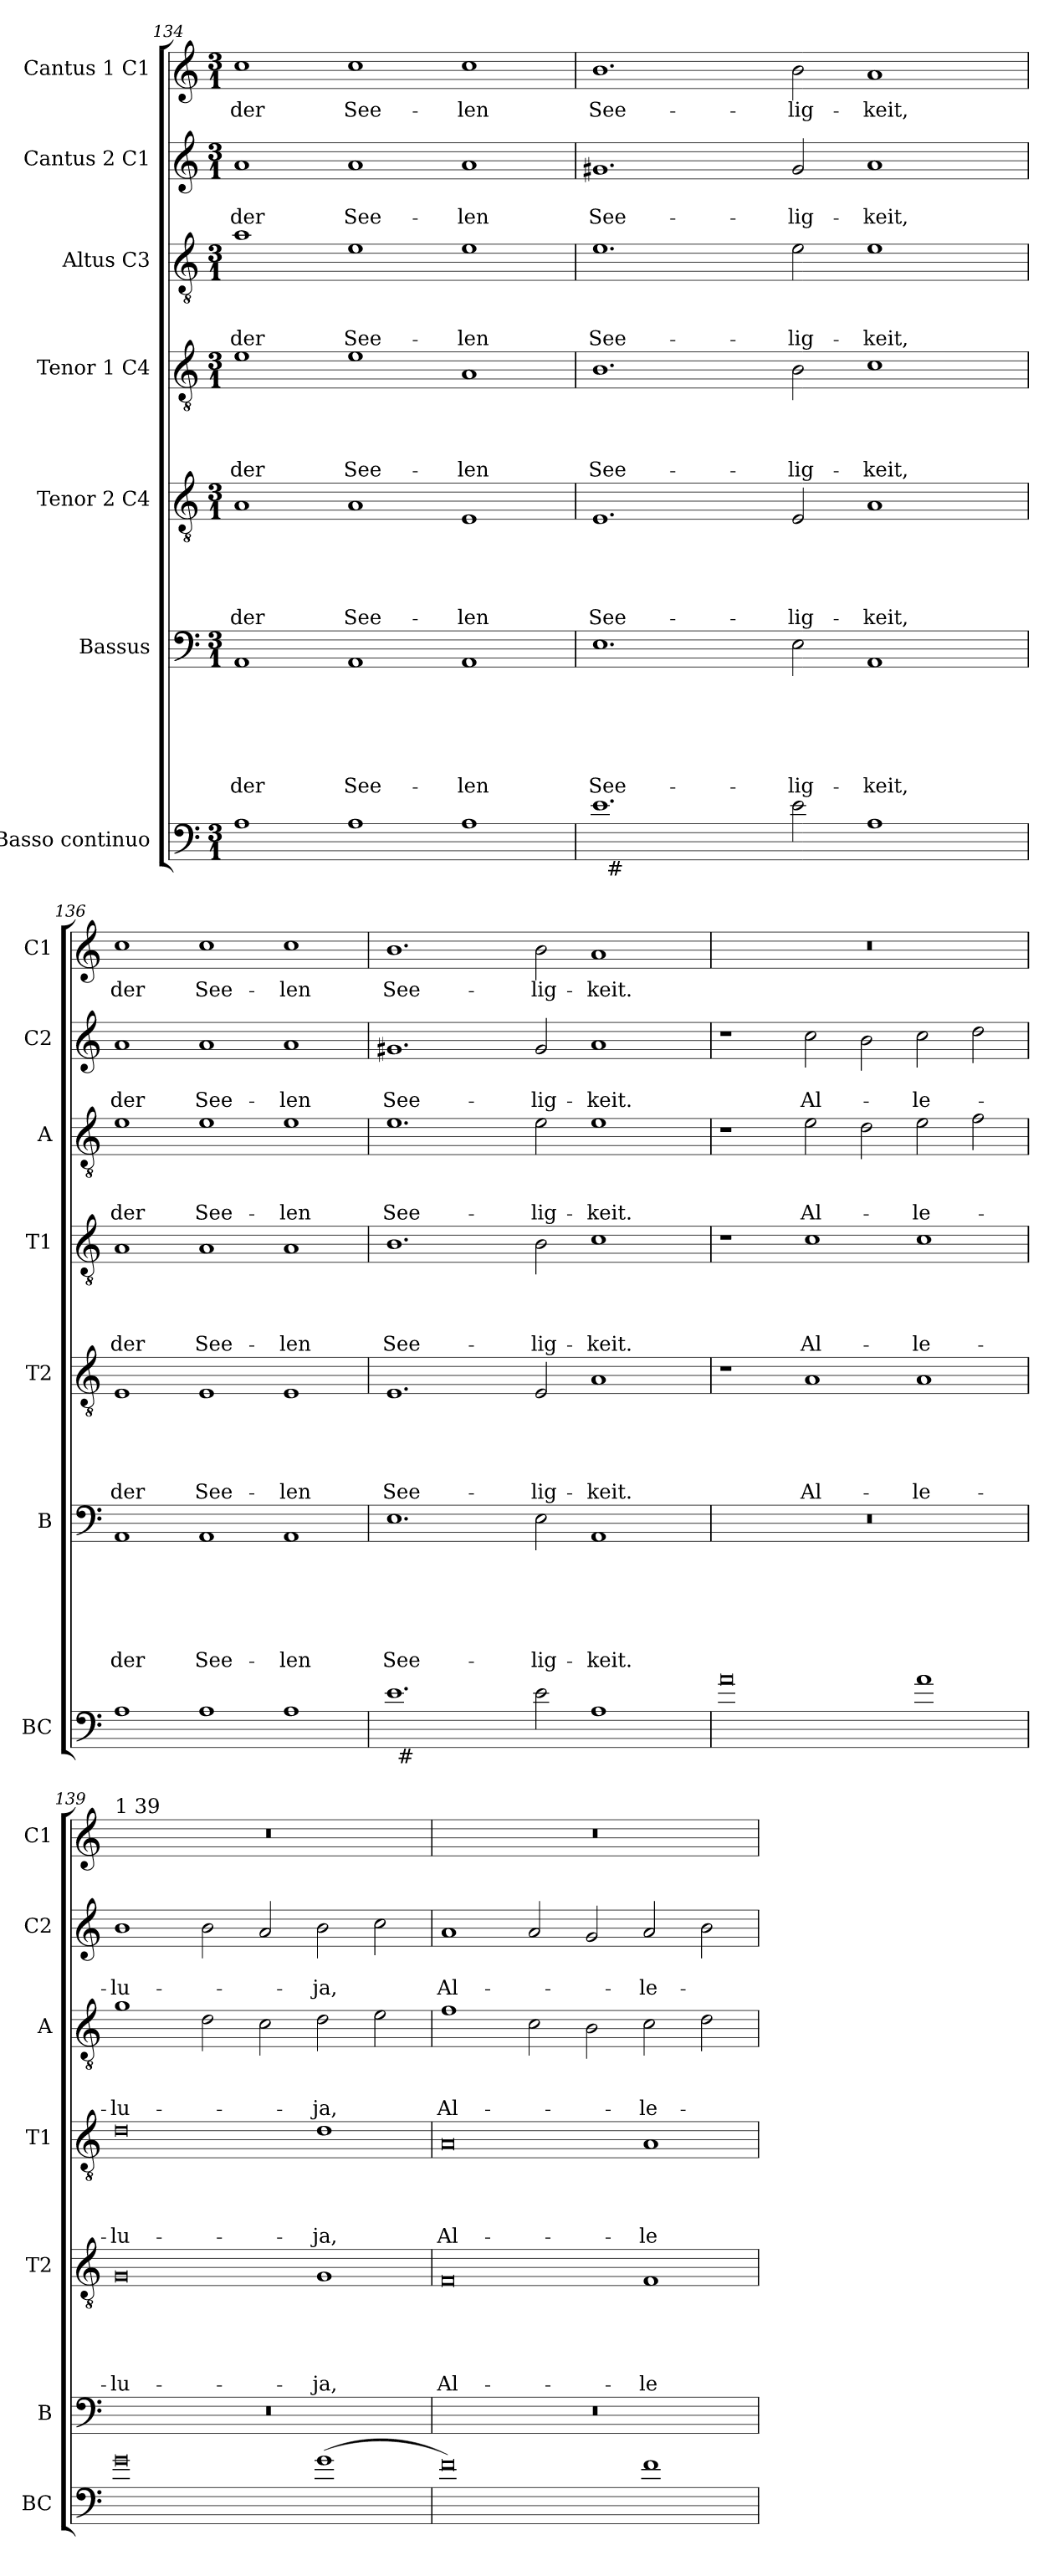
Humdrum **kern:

**kern	**kern	**text	**text	**text	**text	**text	**text	**kern	**text	**text	**text	**text	**text	**kern	**text	**text	**text	**text	**kern	**text	**text	**text	**kern	**text	**text	**kern	**text
*part7	*part6	*part6	*part6	*part6	*part6	*part6	*part6	*part5	*part5	*part5	*part5	*part5	*part5	*part4	*part4	*part4	*part4	*part4	*part3	*part3	*part3	*part3	*part2	*part2	*part2	*part1	*part1
*staff7	*staff6	*staff6	*staff6	*staff6	*staff6	*staff6	*staff6	*staff5	*staff5	*staff5	*staff5	*staff5	*staff5	*staff4	*staff4	*staff4	*staff4	*staff4	*staff3	*staff3	*staff3	*staff3	*staff2	*staff2	*staff2	*staff1	*staff1
*I"Basso continuo	*I"Bassus	*	*	*	*	*	*	*I"Tenor 2 C4	*	*	*	*	*	*I"Tenor 1 C4	*	*	*	*	*I"Altus C3	*	*	*	*I"Cantus 2 C1	*	*	*I"Cantus 1 C1	*
*I'BC	*I'B	*	*	*	*	*	*	*I'T2	*	*	*	*	*	*I'T1	*	*	*	*	*I'A	*	*	*	*I'C2	*	*	*I'C1	*
*clefF4	*clefF4	*	*	*	*	*	*	*clefGv2	*	*	*	*	*	*clefGv2	*	*	*	*	*clefGv2	*	*	*	*clefG2	*	*	*clefG2	*
*ITrd7c12	*	*	*	*	*	*	*	*	*	*	*	*	*	*	*	*	*	*	*	*	*	*	*	*	*	*	*
*k[]	*k[]	*	*	*	*	*	*	*k[]	*	*	*	*	*	*k[]	*	*	*	*	*k[]	*	*	*	*k[]	*	*	*k[]	*
*C:	*C:	*	*	*	*	*	*	*C:	*	*	*	*	*	*C:	*	*	*	*	*C:	*	*	*	*C:	*	*	*C:	*
*M3/1	*M3/1	*	*	*	*	*	*	*M3/1	*	*	*	*	*	*M3/1	*	*	*	*	*M3/1	*	*	*	*M3/1	*	*	*M3/1	*
=134	=134	=134	=134	=134	=134	=134	=134	=134	=134	=134	=134	=134	=134	=134	=134	=134	=134	=134	=134	=134	=134	=134	=134	=134	=134	=134	=134
!	!	!	!	!	!	!	!LO:LY:b	!	!	!	!	!	!LO:LY:b	!	!	!	!	!LO:LY:b	!	!	!	!LO:LY:b	!	!	!LO:LY:b	!	!LO:LY:b
1AA	1AA	.	.	.	.	.	der	1A	.	.	.	.	der	1e	.	.	.	der	1a	.	.	der	1a	.	der	1cc	der
!	!	!	!	!	!	!	!LO:LY:b	!	!	!	!	!	!LO:LY:b	!	!	!	!	!LO:LY:b	!	!	!	!LO:LY:b	!	!	!LO:LY:b	!	!LO:LY:b
1AA	1AA	.	.	.	.	.	See-	1A	.	.	.	.	See-	1e	.	.	.	See-	1e	.	.	See-	1a	.	See-	1cc	See-
!	!	!	!	!	!	!	!LO:LY:b	!	!	!	!	!	!LO:LY:b	!	!	!	!	!LO:LY:b	!	!	!	!LO:LY:b	!	!	!LO:LY:b	!	!LO:LY:b
1AA	1AA	.	.	.	.	.	-len	1E	.	.	.	.	-len	1A	.	.	.	-len	1e	.	.	-len	1a	.	-len	1cc	-len
=135	=135	=135	=135	=135	=135	=135	=135	=135	=135	=135	=135	=135	=135	=135	=135	=135	=135	=135	=135	=135	=135	=135	=135	=135	=135	=135	=135
!	!	!	!	!	!	!	!LO:LY:b	!	!	!	!	!	!LO:LY:b	!	!	!	!	!LO:LY:b	!	!	!	!LO:LY:b	!	!	!LO:LY:b	!	!LO:LY:b
*^	*	*	*	*	*	*	*	*	*	*	*	*	*	*	*	*	*	*	*	*	*	*	*	*	*	*	*
1.E	32ryy	1.E	.	.	.	.	.	See-	1.E	.	.	.	.	See-	1.B	.	.	.	See-	1.e	.	.	See-	1.g#X	.	See-	1.b	See-
!	!LO:TX:b:t=#	!	!	!	!	!	!	!	!	!	!	!	!	!	!	!	!	!	!	!	!	!	!	!	!	!	!	!
.	1ryy	.	.	.	.	.	.	.	.	.	.	.	.	.	.	.	.	.	.	.	.	.	.	.	.	.	.	.
.	1ryy	.	.	.	.	.	.	.	.	.	.	.	.	.	.	.	.	.	.	.	.	.	.	.	.	.	.	.
!	!	!	!	!	!	!	!	!LO:LY:b	!	!	!	!	!	!LO:LY:b	!	!	!	!	!LO:LY:b	!	!	!	!LO:LY:b	!	!	!LO:LY:b	!	!LO:LY:b
2E\	.	2E\	.	.	.	.	.	-lig-	2E/	.	.	.	.	-lig-	2B\	.	.	.	-lig-	2e\	.	.	-lig-	2g#/	.	-lig-	2b\	-lig-
!	!	!	!	!	!	!	!	!LO:LY:b:rj	!	!	!	!	!	!LO:LY:b:rj	!	!	!	!	!LO:LY:b:rj	!	!	!	!LO:LY:b:rj	!	!	!LO:LY:b:rj	!	!LO:LY:b:rj
1AA	.	1AA	.	.	.	.	.	-keit,	1A	.	.	.	.	-keit,	1c	.	.	.	-keit,	1e	.	.	-keit,	1a	.	-keit,	1a	-keit,
.	2ryy	.	.	.	.	.	.	.	.	.	.	.	.	.	.	.	.	.	.	.	.	.	.	.	.	.	.	.
.	4...ryy	.	.	.	.	.	.	.	.	.	.	.	.	.	.	.	.	.	.	.	.	.	.	.	.	.	.	.
=136	=136	=136	=136	=136	=136	=136	=136	=136	=136	=136	=136	=136	=136	=136	=136	=136	=136	=136	=136	=136	=136	=136	=136	=136	=136	=136	=136	=136
!	!	!	!	!	!	!	!	!LO:LY:b	!	!	!	!	!	!LO:LY:b	!	!	!	!	!LO:LY:b	!	!	!	!LO:LY:b	!	!	!LO:LY:b	!	!LO:LY:b
*v	*v	*	*	*	*	*	*	*	*	*	*	*	*	*	*	*	*	*	*	*	*	*	*	*	*	*	*	*
1AA	1AA	.	.	.	.	.	der	1E	.	.	.	.	der	1A	.	.	.	der	1e	.	.	der	1a	.	der	1cc	der
!	!	!	!	!	!	!	!LO:LY:b	!	!	!	!	!	!LO:LY:b	!	!	!	!	!LO:LY:b	!	!	!	!LO:LY:b	!	!	!LO:LY:b	!	!LO:LY:b
1AA	1AA	.	.	.	.	.	See-	1E	.	.	.	.	See-	1A	.	.	.	See-	1e	.	.	See-	1a	.	See-	1cc	See-
!	!	!	!	!	!	!	!LO:LY:b	!	!	!	!	!	!LO:LY:b	!	!	!	!	!LO:LY:b	!	!	!	!LO:LY:b	!	!	!LO:LY:b	!	!LO:LY:b
1AA	1AA	.	.	.	.	.	-len	1E	.	.	.	.	-len	1A	.	.	.	-len	1e	.	.	-len	1a	.	-len	1cc	-len
=137	=137	=137	=137	=137	=137	=137	=137	=137	=137	=137	=137	=137	=137	=137	=137	=137	=137	=137	=137	=137	=137	=137	=137	=137	=137	=137	=137
!	!	!	!	!	!	!	!LO:LY:b	!	!	!	!	!	!LO:LY:b	!	!	!	!	!LO:LY:b	!	!	!	!LO:LY:b	!	!	!LO:LY:b	!	!LO:LY:b
*^	*	*	*	*	*	*	*	*	*	*	*	*	*	*	*	*	*	*	*	*	*	*	*	*	*	*	*
1.E	32ryy	1.E	.	.	.	.	.	See-	1.E	.	.	.	.	See-	1.B	.	.	.	See-	1.e	.	.	See-	1.g#X	.	See-	1.b	See-
!	!LO:TX:b:t=#	!	!	!	!	!	!	!	!	!	!	!	!	!	!	!	!	!	!	!	!	!	!	!	!	!	!	!
.	1ryy	.	.	.	.	.	.	.	.	.	.	.	.	.	.	.	.	.	.	.	.	.	.	.	.	.	.	.
.	1ryy	.	.	.	.	.	.	.	.	.	.	.	.	.	.	.	.	.	.	.	.	.	.	.	.	.	.	.
!	!	!	!	!	!	!	!	!LO:LY:b	!	!	!	!	!	!LO:LY:b	!	!	!	!	!LO:LY:b	!	!	!	!LO:LY:b	!	!	!LO:LY:b	!	!LO:LY:b
2E\	.	2E\	.	.	.	.	.	-lig-	2E/	.	.	.	.	-lig-	2B\	.	.	.	-lig-	2e\	.	.	-lig-	2g#/	.	-lig-	2b\	-lig-
!	!	!	!	!	!	!	!	!LO:LY:b:rj	!	!	!	!	!	!LO:LY:b:rj	!	!	!	!	!LO:LY:b:rj	!	!	!	!LO:LY:b:rj	!	!	!LO:LY:b:rj	!	!LO:LY:b:rj
1AA	.	1AA	.	.	.	.	.	-keit.	1A	.	.	.	.	-keit.	1c	.	.	.	-keit.	1e	.	.	-keit.	1a	.	-keit.	1a	-keit.
.	2ryy	.	.	.	.	.	.	.	.	.	.	.	.	.	.	.	.	.	.	.	.	.	.	.	.	.	.	.
.	4...ryy	.	.	.	.	.	.	.	.	.	.	.	.	.	.	.	.	.	.	.	.	.	.	.	.	.	.	.
=138	=138	=138	=138	=138	=138	=138	=138	=138	=138	=138	=138	=138	=138	=138	=138	=138	=138	=138	=138	=138	=138	=138	=138	=138	=138	=138	=138	=138
!	!	!LO:N:vis=1	!	!	!	!	!	!	!	!	!	!	!	!	!	!	!	!	!	!	!	!	!	!	!	!	!LO:N:vis=1	!
*v	*v	*	*	*	*	*	*	*	*	*	*	*	*	*	*	*	*	*	*	*	*	*	*	*	*	*	*	*
0A	0.r	.	.	.	.	.	.	1r	.	.	.	.	.	1r	.	.	.	.	1r	.	.	.	1r	.	.	0.r	.
!	!	!	!	!	!	!	!	!	!	!	!	!	!LO:LY:b	!	!	!	!	!LO:LY:b	!	!	!	!LO:LY:b	!	!	!LO:LY:b	!	!
.	.	.	.	.	.	.	.	1A	.	.	.	.	Al-	1c	.	.	.	Al-	2e\	.	.	Al-	2cc\	.	Al-	.	.
.	.	.	.	.	.	.	.	.	.	.	.	.	.	.	.	.	.	.	2d\	.	.	.	2b\	.	.	.	.
!	!	!	!	!	!	!	!	!	!	!	!	!	!LO:LY:b	!	!	!	!	!LO:LY:b	!	!	!	!LO:LY:b	!	!	!LO:LY:b	!	!
1A	.	.	.	.	.	.	.	1A	.	.	.	.	-le-	1c	.	.	.	-le-	2e\	.	.	-le-	2cc\	.	-le-	.	.
.	.	.	.	.	.	.	.	.	.	.	.	.	.	.	.	.	.	.	2f\	.	.	.	2dd\	.	.	.	.
!!LO:LB:g=z
=139	=139	=139	=139	=139	=139	=139	=139	=139	=139	=139	=139	=139	=139	=139	=139	=139	=139	=139	=139	=139	=139	=139	=139	=139	=139	=139	=139
!	!	!	!	!	!	!	!	!	!	!	!	!	!	!	!	!	!	!	!	!	!	!	!	!	!	!LO:TX:a:t=1 39	!
!	!LO:N:vis=1	!	!	!	!	!	!	!	!	!	!	!	!LO:LY:b	!	!	!	!	!LO:LY:b	!	!	!	!LO:LY:b	!	!	!LO:LY:b	!LO:N:vis=1	!
0G	0.r	.	.	.	.	.	.	0G	.	.	.	.	-lu-	0d	.	.	.	-lu-	1g	.	.	-lu-	1b	.	-lu-	0.r	.
.	.	.	.	.	.	.	.	.	.	.	.	.	.	.	.	.	.	.	2d\	.	.	.	2b\	.	.	.	.
.	.	.	.	.	.	.	.	.	.	.	.	.	.	.	.	.	.	.	2c\	.	.	.	2a/	.	.	.	.
!	!	!	!	!	!	!	!	!	!	!	!	!	!LO:LY:b	!	!	!	!	!LO:LY:b	!	!	!	!LO:LY:b	!	!	!LO:LY:b	!	!
(>1G	.	.	.	.	.	.	.	1G	.	.	.	.	-ja,	1d	.	.	.	-ja,	2d\	.	.	-ja,	2b\	.	-ja,	.	.
.	.	.	.	.	.	.	.	.	.	.	.	.	.	.	.	.	.	.	2e\	.	.	.	2cc\	.	.	.	.
=140	=140	=140	=140	=140	=140	=140	=140	=140	=140	=140	=140	=140	=140	=140	=140	=140	=140	=140	=140	=140	=140	=140	=140	=140	=140	=140	=140
!	!LO:N:vis=1	!	!	!	!	!	!	!	!	!	!	!	!LO:LY:b	!	!	!	!	!LO:LY:b	!	!	!	!LO:LY:b	!	!	!LO:LY:b	!LO:N:vis=1	!
0F)	0.r	.	.	.	.	.	.	0F	.	.	.	.	Al-	0A	.	.	.	Al-	1f	.	.	Al-	1a	.	Al-	0.r	.
.	.	.	.	.	.	.	.	.	.	.	.	.	.	.	.	.	.	.	2c\	.	.	.	2a/	.	.	.	.
.	.	.	.	.	.	.	.	.	.	.	.	.	.	.	.	.	.	.	2B\	.	.	.	2g/	.	.	.	.
!	!	!	!	!	!	!	!	!	!	!	!	!	!LO:LY:b	!	!	!	!	!LO:LY:b	!	!	!	!LO:LY:b	!	!	!LO:LY:b	!	!
1F	.	.	.	.	.	.	.	1F	.	.	.	.	-le-	1A	.	.	.	-le-	2c\	.	.	-le-	2a/	.	-le-	.	.
.	.	.	.	.	.	.	.	.	.	.	.	.	.	.	.	.	.	.	2d\	.	.	.	2b\	.	.	.	.
=	=	=	=	=	=	=	=	=	=	=	=	=	=	=	=	=	=	=	=	=	=	=	=	=	=	=	=
*-	*-	*-	*-	*-	*-	*-	*-	*-	*-	*-	*-	*-	*-	*-	*-	*-	*-	*-	*-	*-	*-	*-	*-	*-	*-	*-	*-
